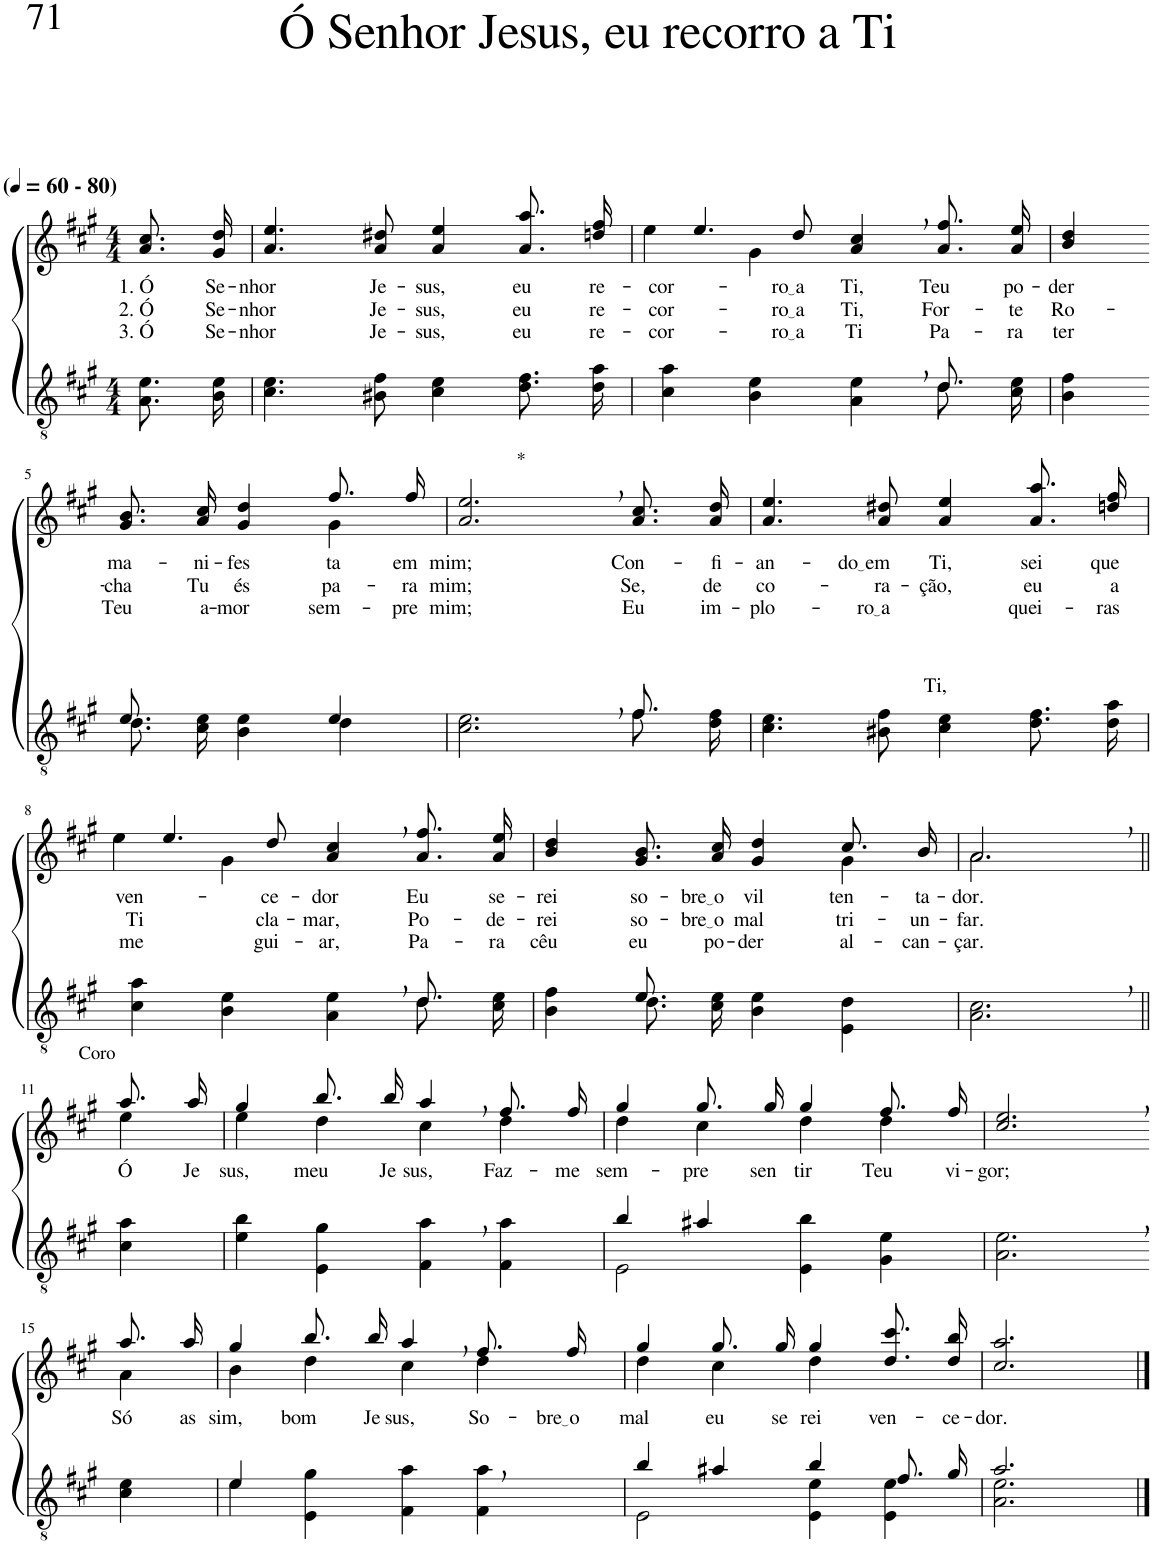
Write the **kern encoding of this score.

**kern	**kern	**text	**text	**text
*part2	*part1	*part1	*part1	*part1
*staff2	*staff1	*staff1	*staff1	*staff1
*I"Parte III e IV	*I"Parte I e II	*	*	*
*clefGv2	*clefG2	*	*	*
*Trd5c9	*Trd5c9	*	*	*
*k[f#c#g#]	*k[f#c#g#]	*	*	*
*M4/4	*M4/4	*	*	*
*MM60	*MM60	*	*	*
=1	=1	=1	=1	=1
!	!LO:TX:a:B:t=(	!	!	!
!	!LO:TX:a:B:t=- 80)	!	!	!
!	!	!LO:LY:b	!LO:LY:b	!LO:LY:b
8.A\ 8.e\L	8.a\ 8.cc#\L	1. Ó	2. Ó	3. Ó
!	!	!LO:LY:b	!LO:LY:b	!LO:LY:b
16B\ 16e\Jk	16g#\ 16dd\Jk	Se-	Se-	Se-
=2	=2	=2	=2	=2
!	!	!LO:LY:b	!LO:LY:b	!LO:LY:b
4.c#\ 4.e\	4.a/ 4.ee/	-nhor	-nhor	-nhor
!	!	!LO:LY:b	!LO:LY:b	!LO:LY:b
8B#X\ 8f#\	8a/ 8dd#X/	Je-	Je-	Je-
!	!	!LO:LY:b	!LO:LY:b	!LO:LY:b
4c#\ 4e\	4a/ 4ee/	-sus,	-sus,	-sus,
!	!	!LO:LY:b	!LO:LY:b	!LO:LY:b
8.d\ 8.f#\L	8.a\ 8.aa\L	eu	eu	eu
!	!	!LO:LY:b	!LO:LY:b	!LO:LY:b
16d\ 16a\Jk	16ddn\ 16ff#\Jk	re-	re-	re-
=3	=3	=3	=3	=3
*^	*	*	*	*
!	!	!	!LO:LY:b	!LO:LY:b	!LO:LY:b
*	*	*^	*	*	*
2.ryy	4c#\ 4a\	4.ee/	4ee\	-cor-	-cor-	-cor-
.	4B\ 4e\	.	4g#\	.	.	.
!	!	!	!	!LO:LY:b	!LO:LY:b	!LO:LY:b
.	.	8dd/	.	ro a	ro a	ro a
!	!	!	!	!LO:LY:b	!LO:LY:b	!LO:LY:b
.	4A\ 4e\	4a/, 4cc#/,	2ryy	Ti,	Ti,	Ti
!	!	!	!	!LO:LY:b	!LO:LY:b	!LO:LY:b
8.d/	8.d\L	8.a\ 8.ff#\L	.	Teu	For-	Pa-
!	!	!	!	!LO:LY:b	!LO:LY:b	!LO:LY:b
16ryy	16c#\ 16e\Jk	16a\ 16ee\Jk	.	po-	-te	-ra
*	*	*v	*v	*	*	*
=4	=4	=4	=4	=4	=4
!	!	!	!LO:LY:b	!LO:LY:b	!LO:LY:b
*v	*v	*	*	*	*
4B\ 4f#\	4b/ 4dd/	-der	Ro-	ter
!!LO:LB:g=z
=5-	=5-	=5-	=5-	=5-
*^	*	*	*	*
!	!	!	!LO:LY:b	!LO:LY:b	!LO:LY:b
*	*	*^	*	*	*
8.e/	8.d\L	8.g#/ 8.b/L	2ryy	ma-	-cha	Teu
!	!	!	!	!LO:LY:b	!LO:LY:b	!LO:LY:b
16ryy	16c#\ 16e\Jk	16a/ 16cc#/Jk	.	-ni-	Tu	a-
!	!	!	!	!LO:LY:b	!LO:LY:b	!LO:LY:b
8ryy	4B\ 4e\	4g#/ 4dd/	.	-fes-	és	-mor
8ryy	.	.	.	.	.	.
!	!	!	!	!LO:LY:b	!LO:LY:b	!LO:LY:b
4e/	4d\	8.ff#/L	4g#\	-ta	pa-	sem-
!	!	!	!	!LO:LY:b	!LO:LY:b	!LO:LY:b
.	.	16ff#/Jk	.	em	-ra	-pre
*	*	*v	*v	*	*	*
=6	=6	=6	=6	=6	=6
!	!	!LO:TX:a:t=*	!	!	!
!	!	!	!LO:LY:b	!LO:LY:b	!LO:LY:b
2.ryy	2.c#\ 2.e\	2.a/, 2.ee/,	mim;	mim;	mim;
!	!	!	!LO:LY:b	!LO:LY:b	!LO:LY:b
8.f#/	8.f#\L	8.a\ 8.cc#\L	Con-	Se,	Eu
!	!	!	!LO:LY:b	!LO:LY:b	!LO:LY:b
16ryy	16d\ 16f#\Jk	16a\ 16dd\Jk	-fi-	de	im-
=7	=7	=7	=7	=7	=7
!	!	!	!LO:LY:b	!LO:LY:b	!LO:LY:b
*v	*v	*	*	*	*
4.c#\ 4.e\	4.a/ 4.ee/	-an-	co-	-plo-
!	!	!LO:LY:b	!LO:LY:b	!LO:LY:b
8B#X\ 8f#\	8a/ 8dd#X/	do em	-ra-	ro a
!	!	!LO:LY:b	!LO:LY:b	!LO:LY:b
4c#\ 4e\	4a/ 4ee/	Ti,	-ção,	Ti,
!	!	!LO:LY:b	!LO:LY:b	!LO:LY:b
8.d\ 8.f#\L	8.a\ 8.aa\L	sei	eu	quei-
!	!	!LO:LY:b	!LO:LY:b	!LO:LY:b
16d\ 16a\Jk	16ddn\ 16ff#\Jk	que	a	-ras
!!LO:LB:g=z
=8	=8	=8	=8	=8
*^	*	*	*	*
!	!	!	!LO:LY:b	!LO:LY:b	!LO:LY:b
*	*	*^	*	*	*
4c#\ 4a\	2.ryy	4.ee/	4ee\	ven-	Ti	me
4B\ 4e\	.	.	4g#\	.	.	.
!	!	!	!	!LO:LY:b	!LO:LY:b	!LO:LY:b
.	.	8dd/	.	-ce-	cla-	gui-
!	!	!	!	!LO:LY:b	!LO:LY:b	!LO:LY:b
4A\, 4e\,	.	4a/, 4cc#/,	2ryy	-dor	-mar,	-ar,
!	!	!	!	!LO:LY:b	!LO:LY:b	!LO:LY:b
8.d\L	8.d\	8.a\ 8.ff#\L	.	Eu	Po-	Pa-
!	!	!	!	!LO:LY:b	!LO:LY:b	!LO:LY:b
16c#\ 16e\Jk	16ryy	16a\ 16ee\Jk	.	se-	-de-	-ra
=9	=9	=9	=9	=9	=9	=9
!	!	!	!	!LO:LY:b	!LO:LY:b	!LO:LY:b
4ryy	4B\ 4f#\	4b/ 4dd/	2.ryy	-rei	-rei	cêu
!	!	!	!	!LO:LY:b	!LO:LY:b	!LO:LY:b
8.e/	8.d\L	8.g#/ 8.b/L	.	so-	so-	eu
!	!	!	!	!LO:LY:b	!LO:LY:b	!LO:LY:b
2ryy	16c#\ 16e\Jk	16a/ 16cc#/Jk	.	bre o	bre o	po-
!	!	!	!	!LO:LY:b	!LO:LY:b	!LO:LY:b
.	4B\ 4e\	4g#/ 4dd/	.	vil	mal	-der
!	!	!	!	!LO:LY:b	!LO:LY:b	!LO:LY:b
.	4E\ 4d\	8.cc#/L	4g#\	ten-	tri-	al-
!	!	!	!	!LO:LY:b	!LO:LY:b	!LO:LY:b
16ryy	.	16b/Jk	.	-ta-	-un-	-can-
*v	*v	*	*	*	*	*
=10	=10	=10	=10	=10	=10
!	!	!	!LO:LY:b	!LO:LY:b	!LO:LY:b
2.A\, 2.c#\,	2.a,\	2.a/	-dor.	-far.	-çar.
!!LO:LB:g=z	!!
=11||	=11||	=11||	=11||	=11||	=11||
!	!LO:TX:a:t=Coro	!	!	!	!
!	!	!	!LO:LY:b	!	!
4c#\ 4a\	8.aa/L	4ee\	Ó	.	.
!	!	!	!LO:LY:b	!	!
.	16aa/Jk	.	Je-	.	.
=12	=12	=12	=12	=12	=12
!	!	!	!LO:LY:b	!	!
4e\ 4b\	4gg#/	4ee\	-sus,	.	.
!	!	!	!LO:LY:b	!	!
4E\ 4g#\	8.bb/L	4dd\	meu	.	.
!	!	!	!LO:LY:b	!	!
.	16bb/Jk	.	Je-	.	.
!	!	!	!LO:LY:b	!	!
4F#\, 4a\,	4aa,/	4cc#\	-sus,	.	.
!	!	!	!LO:LY:b	!	!
4F#\ 4a\	8.ff#/L	4dd\	Faz-	.	.
!	!	!	!LO:LY:b	!	!
.	16ff#/Jk	.	-me	.	.
=13	=13	=13	=13	=13	=13
*^	*	*	*	*	*
!	!	!	!	!LO:LY:b	!	!
4b/	2E\	4gg#/	4dd\	sem-	.	.
!	!	!	!	!LO:LY:b	!	!
4a#X/	.	8.gg#/L	4cc#\	-pre	.	.
!	!	!	!	!LO:LY:b	!	!
.	.	16gg#/Jk	.	sen-	.	.
!	!	!	!	!LO:LY:b	!	!
2ryy	4E\ 4b\	4gg#/	4dd\	-tir	.	.
!	!	!	!	!LO:LY:b	!	!
.	4G#\ 4e\	8.ff#/L	4dd\	Teu	.	.
!	!	!	!	!LO:LY:b	!	!
.	.	16ff#/Jk	.	vi-	.	.
*v	*v	*	*	*	*	*
*	*v	*v	*	*	*
=14	=14	=14	=14	=14
!	!	!LO:LY:b	!	!
2.A\, 2.e\,	2.cc#/, 2.ee/,	-gor;	.	.
!!LO:LB:g=z
=15-	=15-	=15-	=15-	=15-
*	*^	*	*	*
!	!	!	!LO:LY:b	!	!
4c#\ 4e\	8.aa/L	4a\	Só	.	.
!	!	!	!LO:LY:b	!	!
.	16aa/Jk	.	as-	.	.
=16	=16	=16	=16	=16	=16
*^	*	*	*	*	*
!	!	!	!	!LO:LY:b	!	!
4e/	4e\	4gg#/	4b\	-sim,	.	.
!	!	!	!	!LO:LY:b	!	!
2.ryy	4E\ 4g#\	8.bb/L	4dd\	bom	.	.
!	!	!	!	!LO:LY:b	!	!
.	.	16bb/Jk	.	Je-	.	.
!	!	!	!	!LO:LY:b	!	!
.	4F#\ 4a\	4aa,/	4cc#\	-sus,	.	.
!	!	!	!	!LO:LY:b	!	!
.	4F#\ 4a\	8.ff#/L	4dd\	So-	.	.
!	!	!	!	!LO:LY:b	!	!
.	.	16ff#/Jk	.	bre o	.	.
=17	=17	=17	=17	=17	=17	=17
!	!	!	!	!LO:LY:b	!	!
4b/	2E\	4gg#/	4dd\	mal	.	.
!	!	!	!	!LO:LY:b	!	!
4a#X/	.	8.gg#/L	4cc#\	eu	.	.
!	!	!	!	!LO:LY:b	!	!
.	.	16gg#/Jk	.	se-	.	.
!	!	!	!	!LO:LY:b	!	!
4b/	4E\ 4e\	4gg#/	4dd\	-rei	.	.
!	!	!	!	!LO:LY:b	!	!
8.f#/L	4E\ 4e\	8.dd\ 8.ccc#\L	4ryy	ven-	.	.
!	!	!	!	!LO:LY:b	!	!
16g#/Jk	.	16dd\ 16bb\Jk	.	-ce-	.	.
*	*	*v	*v	*	*	*
=18	=18	=18	=18	=18	=18
!	!	!	!LO:LY:b	!	!
2.a/	2.A\ 2.e\	2.cc#/ 2.aa/	-dor.	.	.
*v	*v	*	*	*	*
==	==	==	==	==
*-	*-	*-	*-	*-
